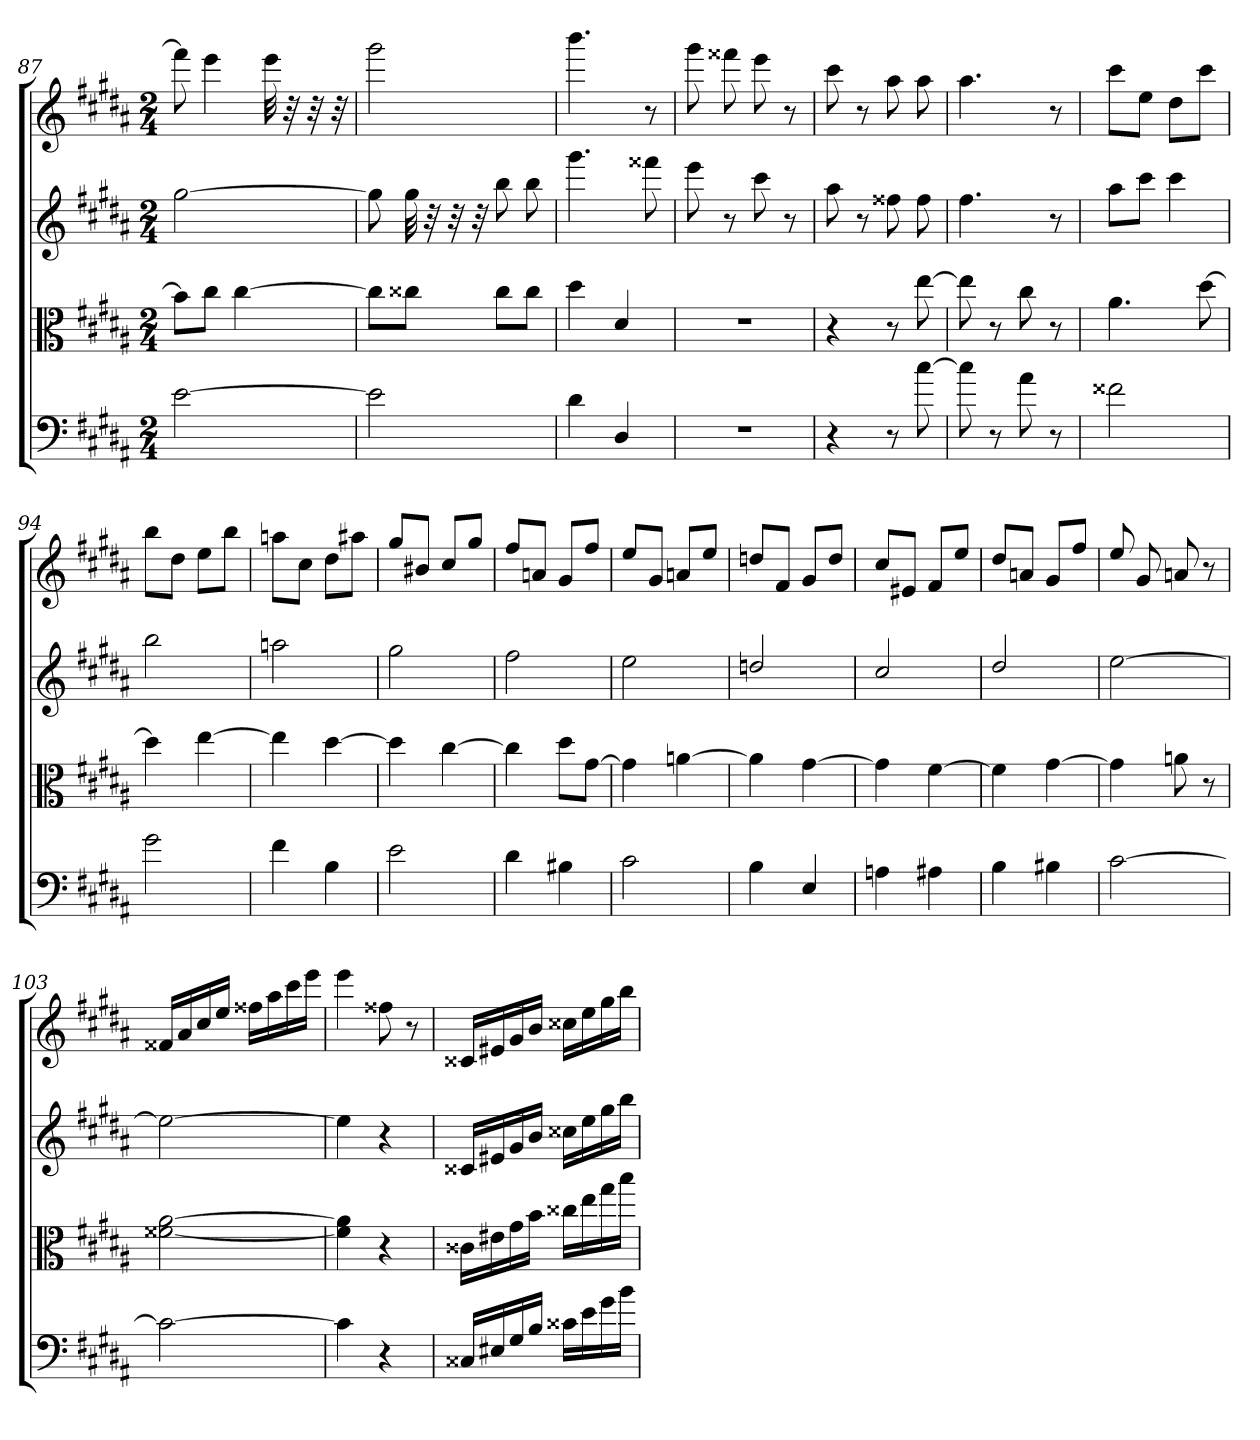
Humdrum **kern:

**kern	**kern	**kern	**kern
*part4	*part3	*part2	*part1
*staff4	*staff3	*staff2	*staff1
*clefF4	*clefC3	*clefG2	*clefG2
*k[f#c#g#d#a#]	*k[f#c#g#d#a#]	*k[f#c#g#d#a#]	*k[f#c#g#d#a#]
*g#:	*g#:	*g#:	*g#:
*M2/4	*M2/4	*M2/4	*M2/4
=87	=87	=87	=87
[2e\	8b#\L]	[2gg#\	8fff#\]
.	8cc#\J	.	4eee\
.	[4cc#\	.	.
.	.	.	32eee\
.	.	.	32r
.	.	.	32r
.	.	.	32r
=88	=88	=88	=88
2e\]	8cc#\L]	8gg#\]	2ggg#\
.	8cc##X\J	32gg#\	.
.	.	32r	.
.	.	32r	.
.	.	32r	.
.	8cc##\L	8bb\	.
.	8cc##\J	8bb\	.
=89	=89	=89	=89
4d#\	4dd#\	4.ggg#\	4.bbb\
4D#/	4d#/	.	.
.	.	8fff##X\	8r
=90	=90	=90	=90
2r	2r	8eee\	8ggg#\
.	.	8r	8fff##X\
.	.	8ccc#\	8eee\
.	.	8r	8r
=91	=91	=91	=91
4r	4r	8aa#\	8ccc#\
.	.	8r	8r
8r	8r	8ff##X\	8aa#\
[8cc#\	[8ee\	8ff##\	8aa#\
=92	=92	=92	=92
8cc#\]	8ee\]	4.ff#\	4.aa#\
8r	8r	.	.
8a#\	8cc#\	.	.
8r	8r	8r	8r
=93	=93	=93	=93
2f##X\	4.a#\	8aa#\L	8ccc#\L
.	.	8ccc#\J	8ee\J
.	.	4ccc#\	8dd#\L
.	[8dd#\	.	8ccc#\J
=94	=94	=94	=94
2g#\	4dd#\]	2bb\	8bb\L
.	.	.	8dd#\J
.	[4ee\	.	8ee\L
.	.	.	8bb\J
=95	=95	=95	=95
4f#\	4ee\]	2aan\	8aan\L
.	.	.	8cc#\J
4B\	[4dd#\	.	8dd#\L
.	.	.	8aa#X\J
=96	=96	=96	=96
2e\	4dd#\]	2gg#\	8gg#/L
.	.	.	8b#X/J
.	[4cc#\	.	8cc#/L
.	.	.	8gg#/J
=97	=97	=97	=97
4d#\	4cc#\]	2ff#\	8ff#/L
.	.	.	8an/J
4B#X\	8dd#\L	.	8g#/L
.	[8g#\J	.	8ff#/J
=98	=98	=98	=98
2c#\	4g#\]	2ee\	8ee/L
.	.	.	8g#/J
.	[4an\	.	8an/L
.	.	.	8ee/J
=99	=99	=99	=99
4B\	4a\]	2ddn/	8ddn/L
.	.	.	8f#/J
4E/	[4g#\	.	8g#/L
.	.	.	8dd/J
=100	=100	=100	=100
4An\	4g#\]	2cc#/	8cc#/L
.	.	.	8e#X/J
4A#X\	[4f#\	.	8f#/L
.	.	.	8ee/J
=101	=101	=101	=101
4B\	4f#\]	2dd#/	8dd#/L
.	.	.	8an/J
4B#X\	[4g#\	.	8g#/L
.	.	.	8ff#/J
=102	=102	=102	=102
[2c#\	4g#\]	[2ee\	8ee/
.	.	.	8g#/
.	8an\	.	8an/
.	8r	.	8r
=103	=103	=103	=103
2c#\_	[2f##X\ [2a#\	2ee\_	16f##X/LL
.	.	.	16a#/
.	.	.	16cc#/
.	.	.	16ee/JJ
.	.	.	16ff##X\LL
.	.	.	16aa#\
.	.	.	16ccc#\
.	.	.	16eee\JJ
=104	=104	=104	=104
4c#\]	4f##]\ 4a#]\	4ee\]	4eee\
4r	4r	4r	8ff##X\
.	.	.	8r
=105	=105	=105	=105
16C##X/LL	16c##X\LL	16c##X/LL	16c##X/LL
16E#X/	16e#X\	16e#X/	16e#X/
16G#/	16g#\	16g#/	16g#/
16B/JJ	16b\JJ	16b/JJ	16b/JJ
16c##X\LL	16cc##X\LL	16cc##X\LL	16cc##X\LL
16e\	16ee\	16ee\	16ee\
16g#\	16gg#\	16gg#\	16gg#\
16b\JJ	16bb\JJ	16bb\JJ	16bb\JJ
=	=	=	=
*-	*-	*-	*-
